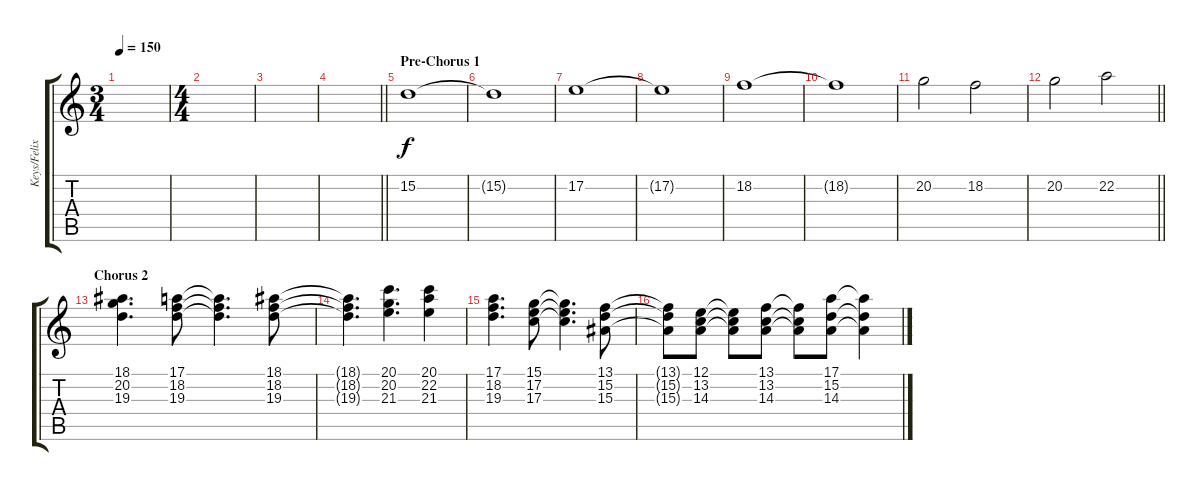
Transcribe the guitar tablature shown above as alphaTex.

\track ("Keys/Felix" "Keys/Felix") {instrument stringensemble1}
\staff {score tabs}
\tuning (E4 B3 G3 D3 A2 D2) {hide}
\ts (3 4)
\tempo 150
\clef g2
\ks c
|
\ts (4 4)
|
|
\barLineRight lightlight
|
\section ("" "Pre-Chorus 1")
15.2.1 |
15.2{t}.1 |
17.2.1 |
17.2{t}.1 |
18.2.1 |
18.2{t}.1 |
20.2.2 18.2.2 |
\barLineRight lightlight
20.2.2 22.2.2 |
\section ("" "Chorus 2")
(18.1 20.2 19.3).4{d} (17.1 18.2 19.3).8 (17.1{t} 18.2{t} 19.3{t}).4{d} (18.1 18.2 19.3).8 |
(18.1{t} 18.2{t} 19.3{t}).4{d} (20.1 20.2 21.3).4{d} (20.1 22.2 21.3).4 |
(17.1 18.2 19.3).4{d} (15.1 17.2 17.3).8 (15.1{t} 17.2{t} 17.3{t}).4{d} (13.1 15.2 15.3).8 |
(13.1{t} 15.2{t} 15.3{t}).8 (12.1 13.2 14.3).8 (12.1{t} 13.2{t} 14.3{t}).8 (13.1 13.2 14.3).8 (13.1{t} 13.2{t} 14.3{t}).8 (17.1 15.2 14.3).8 (17.1{t} 15.2{t} 14.3{t}).4
